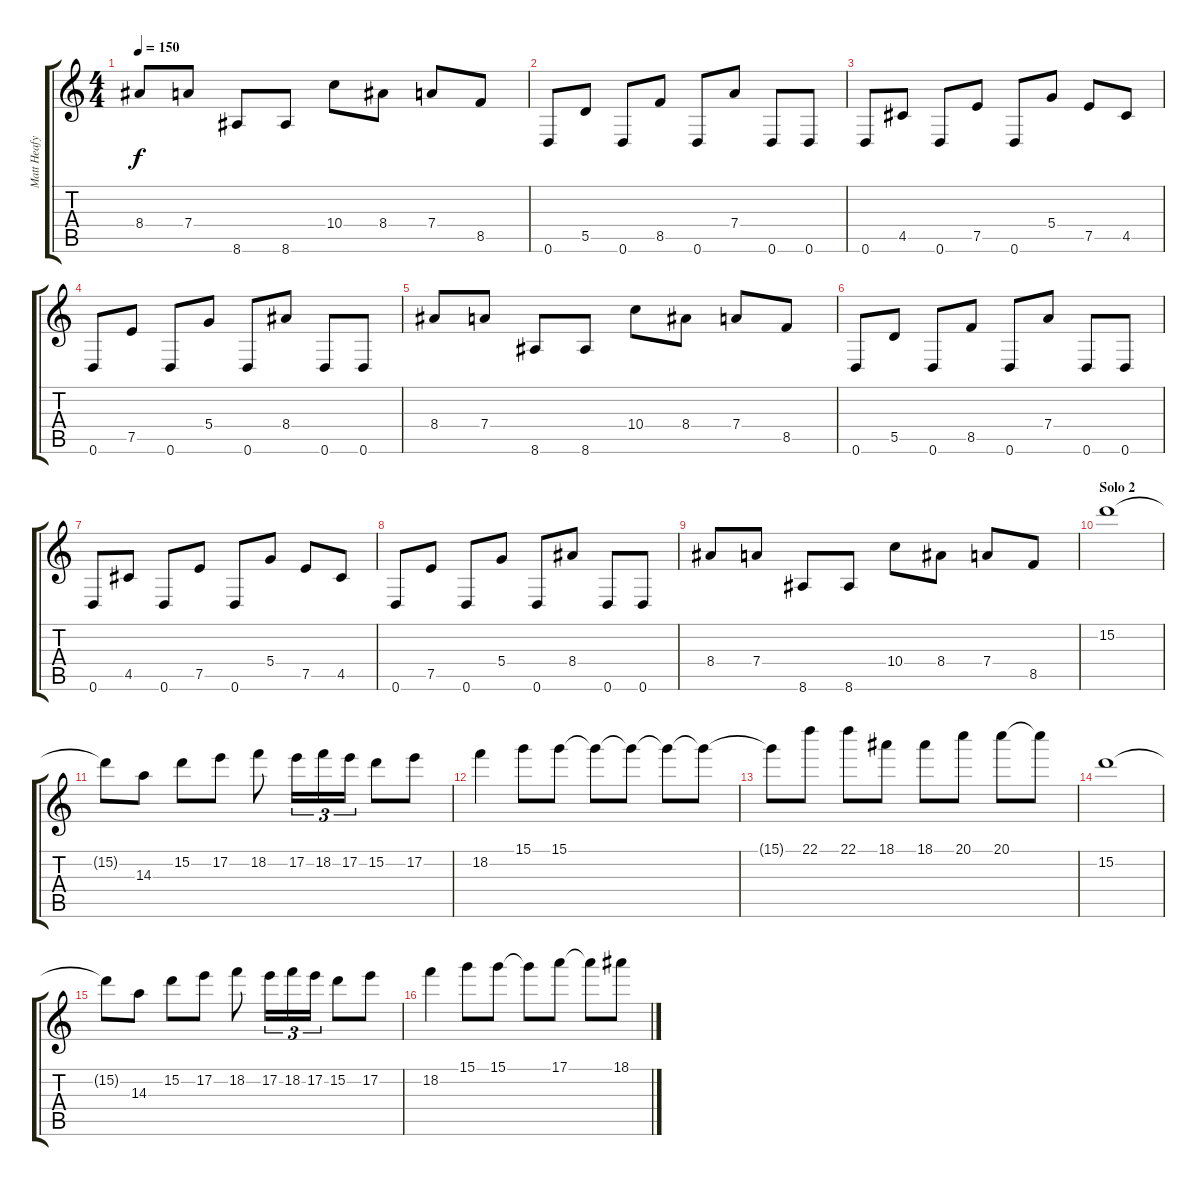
\track ("Matt Heafy" "Matt Heafy") {instrument distortionguitar}
\staff {score tabs}
\tuning (E4 B3 G3 D3 A2 D2) {hide}
\ts (4 4)
\tempo 150
\clef g2
\ks c
8.4.8{dy f} 7.4.8 8.6.8 8.6.8 10.4.8 8.4.8 7.4.8 8.5.8 |
0.6.8 5.5.8 0.6.8 8.5.8 0.6.8 7.4.8 0.6.8 0.6.8 |
0.6.8 4.5.8 0.6.8 7.5.8 0.6.8 5.4.8 7.5.8 4.5.8 |
0.6.8 7.5.8 0.6.8 5.4.8 0.6.8 8.4.8 0.6.8 0.6.8 |
8.4.8 7.4.8 8.6.8 8.6.8 10.4.8 8.4.8 7.4.8 8.5.8 |
0.6.8 5.5.8 0.6.8 8.5.8 0.6.8 7.4.8 0.6.8 0.6.8 |
0.6.8 4.5.8 0.6.8 7.5.8 0.6.8 5.4.8 7.5.8 4.5.8 |
0.6.8 7.5.8 0.6.8 5.4.8 0.6.8 8.4.8 0.6.8 0.6.8 |
8.4.8 7.4.8 8.6.8 8.6.8 10.4.8 8.4.8 7.4.8 8.5.8 |
\section ("" "Solo 2")
15.2.1 |
15.2{t}.8 14.3.8 15.2.8 17.2.8 18.2.8 17.2.16{tu (3 2)} 18.2.16{tu (3 2)} 17.2.16{tu (3 2)} 15.2.8 17.2.8 |
18.2.4 15.1.8 15.1.8 15.1{t}.8 15.1{t}.8 15.1{t}.8 15.1{t}.8 |
15.1{t}.8 22.1.8 22.1.8 18.1.8 18.1.8 20.1.8 20.1.8 20.1{t}.8 |
15.2.1 |
15.2{t}.8 14.3.8 15.2.8 17.2.8 18.2.8 17.2.16{tu (3 2)} 18.2.16{tu (3 2)} 17.2.16{tu (3 2)} 15.2.8 17.2.8 |
18.2.4 15.1.8 15.1.8 15.1{t}.8 17.1.8 17.1{t}.8 18.1.8
